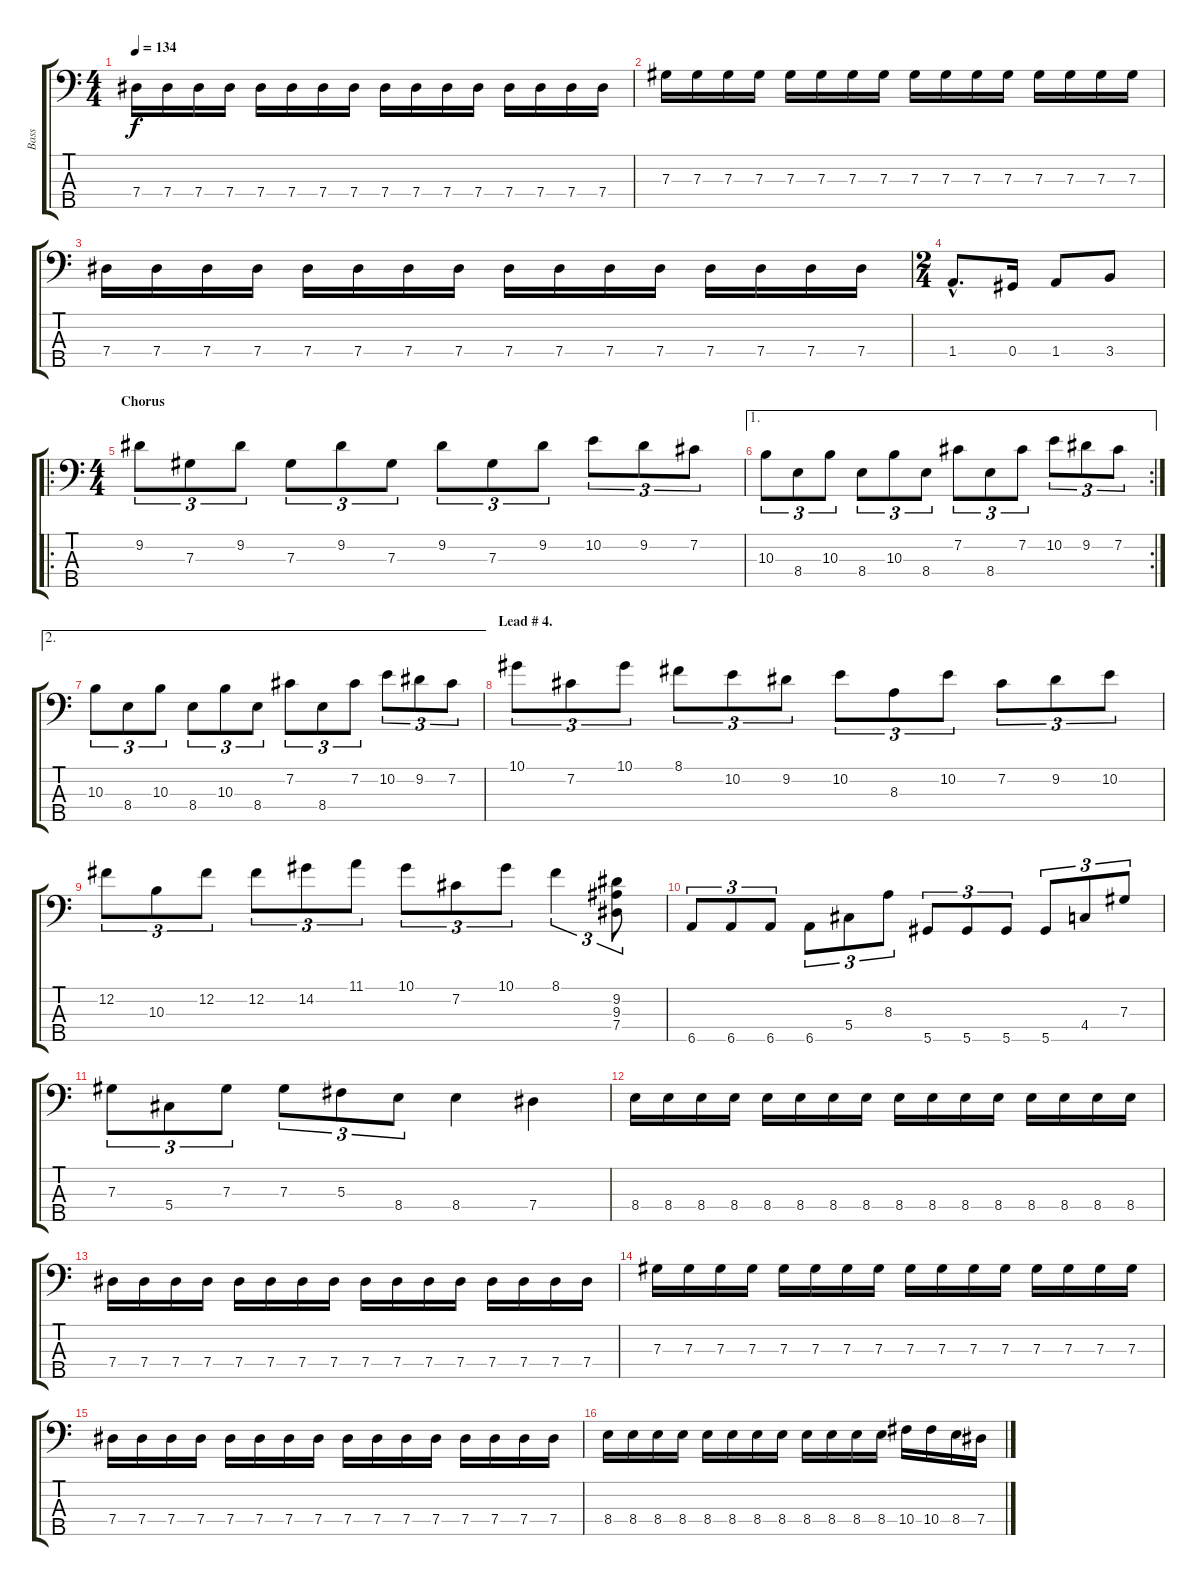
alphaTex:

\track ("Bass" "Bass") {instrument electricbasspick}
\staff {score tabs}
\tuning (Bb2 Gb2 Db2 Ab1 Eb1) {hide}
\ts (4 4)
\tempo 134
\clef f4
\ks c
7.4.16{dy f} 7.4.16 7.4.16 7.4.16 7.4.16 7.4.16 7.4.16 7.4.16 7.4.16 7.4.16 7.4.16 7.4.16 7.4.16 7.4.16 7.4.16 7.4.16 |
7.3.16 7.3.16 7.3.16 7.3.16 7.3.16 7.3.16 7.3.16 7.3.16 7.3.16 7.3.16 7.3.16 7.3.16 7.3.16 7.3.16 7.3.16 7.3.16 |
7.4.16 7.4.16 7.4.16 7.4.16 7.4.16 7.4.16 7.4.16 7.4.16 7.4.16 7.4.16 7.4.16 7.4.16 7.4.16 7.4.16 7.4.16 7.4.16 |
\ts (2 4)
1.4{hac}.8{d} 0.4.16 1.4.8 3.4.8 |
\ro
\ts (4 4)
\section ("" "Chorus")
9.2.8{tu (3 2)} 7.3.8{tu (3 2)} 9.2.8{tu (3 2)} 7.3.8{tu (3 2)} 9.2.8{tu (3 2)} 7.3.8{tu (3 2)} 9.2.8{tu (3 2)} 7.3.8{tu (3 2)} 9.2.8{tu (3 2)} 10.2.8{tu (3 2)} 9.2.8{tu (3 2)} 7.2.8{tu (3 2)} |
\ae 1
\rc 2
10.3.8{tu (3 2)} 8.4.8{tu (3 2)} 10.3.8{tu (3 2)} 8.4.8{tu (3 2)} 10.3.8{tu (3 2)} 8.4.8{tu (3 2)} 7.2.8{tu (3 2)} 8.4.8{tu (3 2)} 7.2.8{tu (3 2)} 10.2.8{tu (3 2)} 9.2.8{tu (3 2)} 7.2.8{tu (3 2)} |
\ae 2
10.3.8{tu (3 2)} 8.4.8{tu (3 2)} 10.3.8{tu (3 2)} 8.4.8{tu (3 2)} 10.3.8{tu (3 2)} 8.4.8{tu (3 2)} 7.2.8{tu (3 2)} 8.4.8{tu (3 2)} 7.2.8{tu (3 2)} 10.2.8{tu (3 2)} 9.2.8{tu (3 2)} 7.2.8{tu (3 2)} |
\section ("" "Lead # 4.")
10.1.8{tu (3 2)} 7.2.8{tu (3 2)} 10.1.8{tu (3 2)} 8.1.8{tu (3 2)} 10.2.8{tu (3 2)} 9.2.8{tu (3 2)} 10.2.8{tu (3 2)} 8.3.8{tu (3 2)} 10.2.8{tu (3 2)} 7.2.8{tu (3 2)} 9.2.8{tu (3 2)} 10.2.8{tu (3 2)} |
12.2.8{tu (3 2)} 10.3.8{tu (3 2)} 12.2.8{tu (3 2)} 12.2.8{tu (3 2)} 14.2.8{tu (3 2)} 11.1.8{tu (3 2)} 10.1.8{tu (3 2)} 7.2.8{tu (3 2)} 10.1.8{tu (3 2)} 8.1.4{tu (3 2)} (9.2 9.3 7.4).8{tu (3 2)} |
6.5.8{tu (3 2)} 6.5.8{tu (3 2)} 6.5.8{tu (3 2)} 6.5.8{tu (3 2)} 5.4.8{tu (3 2)} 8.3.8{tu (3 2)} 5.5.8{tu (3 2)} 5.5.8{tu (3 2)} 5.5.8{tu (3 2)} 5.5.8{tu (3 2)} 4.4.8{tu (3 2)} 7.3.8{tu (3 2)} |
7.3.8{tu (3 2)} 5.4.8{tu (3 2)} 7.3.8{tu (3 2)} 7.3.8{tu (3 2)} 5.3.8{tu (3 2)} 8.4.8{tu (3 2)} 8.4.4 7.4.4 |
8.4.16 8.4.16 8.4.16 8.4.16 8.4.16 8.4.16 8.4.16 8.4.16 8.4.16 8.4.16 8.4.16 8.4.16 8.4.16 8.4.16 8.4.16 8.4.16 |
7.4.16 7.4.16 7.4.16 7.4.16 7.4.16 7.4.16 7.4.16 7.4.16 7.4.16 7.4.16 7.4.16 7.4.16 7.4.16 7.4.16 7.4.16 7.4.16 |
7.3.16 7.3.16 7.3.16 7.3.16 7.3.16 7.3.16 7.3.16 7.3.16 7.3.16 7.3.16 7.3.16 7.3.16 7.3.16 7.3.16 7.3.16 7.3.16 |
7.4.16 7.4.16 7.4.16 7.4.16 7.4.16 7.4.16 7.4.16 7.4.16 7.4.16 7.4.16 7.4.16 7.4.16 7.4.16 7.4.16 7.4.16 7.4.16 |
8.4.16 8.4.16 8.4.16 8.4.16 8.4.16 8.4.16 8.4.16 8.4.16 8.4.16 8.4.16 8.4.16 8.4.16 10.4.16 10.4.16 8.4.16 7.4.16
